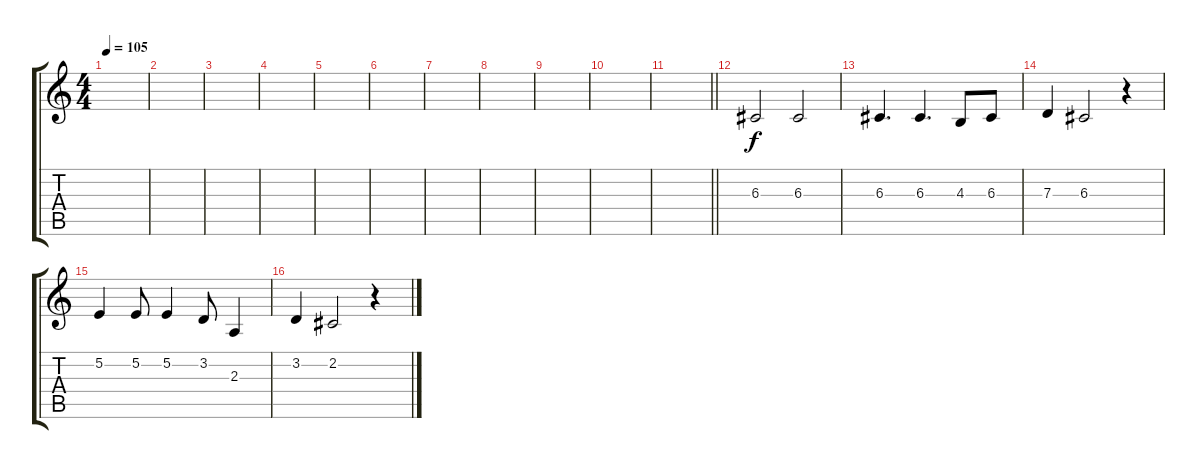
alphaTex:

\track "" {instrument synthvoice}
\staff {score tabs}
\tuning (E4 B3 G3 D3 A2 E2) {hide}
\ts (4 4)
\tempo 105
\clef g2
\ks c
|
|
|
|
|
|
|
|
|
|
\barLineRight lightlight
|
\section ("" "")
6.3.2 6.3.2 |
6.3.4{d} 6.3.4{d} 4.3.8 6.3.8 |
7.3.4 6.3.2 r.4 |
5.2.4 5.2.8 5.2.4 3.2.8 2.3.4 |
3.2.4 2.2.2 r.4
